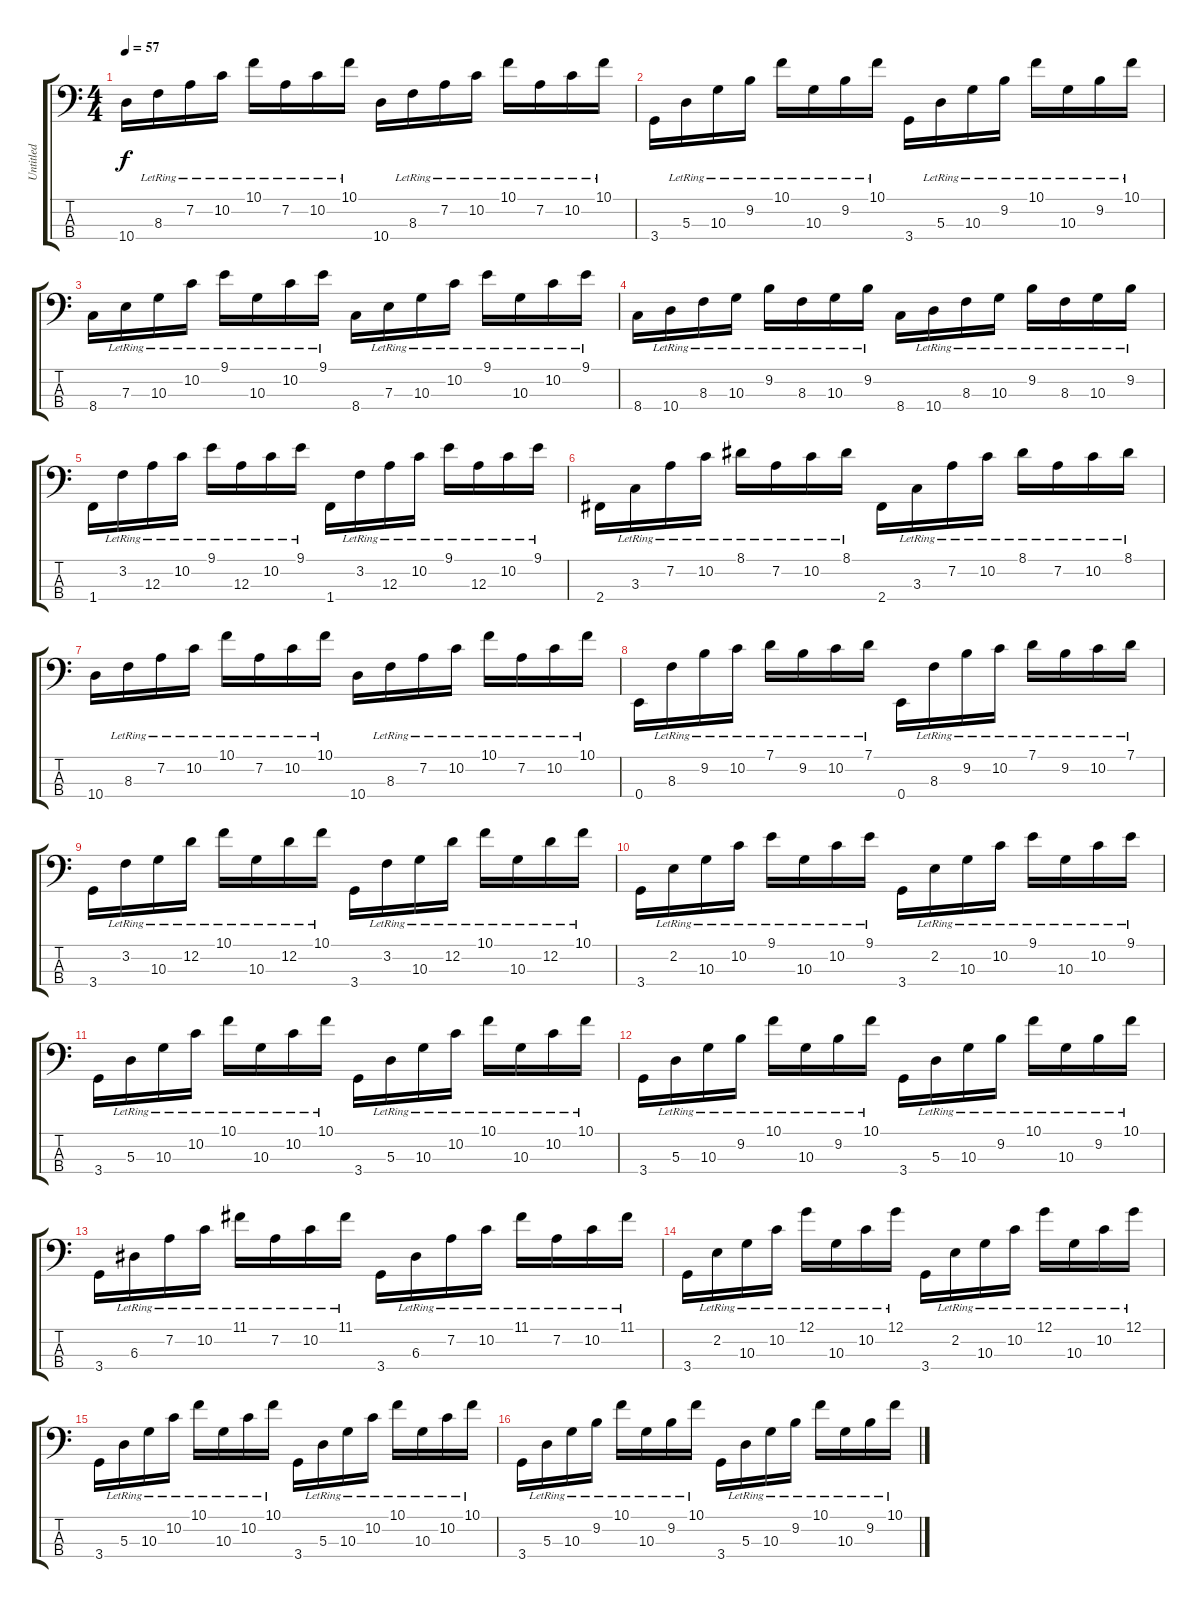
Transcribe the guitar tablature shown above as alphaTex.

\track ("Untitled" "Untitled") {instrument electricbassfinger}
\staff {score tabs}
\tuning (G2 D2 A1 E1) {hide}
\ts (4 4)
\tempo 57
\clef f4
\ks c
10.4.16{dy f} 8.3{lr}.16 7.2{lr}.16 10.2{lr}.16 10.1{lr}.16 7.2{lr}.16 10.2{lr}.16 10.1{lr}.16 10.4.16 8.3{lr}.16 7.2{lr}.16 10.2{lr}.16 10.1{lr}.16 7.2{lr}.16 10.2{lr}.16 10.1{lr}.16 |
3.4.16 5.3{lr}.16 10.3{lr}.16 9.2{lr}.16 10.1{lr}.16 10.3{lr}.16 9.2{lr}.16 10.1{lr}.16 3.4.16 5.3{lr}.16 10.3{lr}.16 9.2{lr}.16 10.1{lr}.16 10.3{lr}.16 9.2{lr}.16 10.1{lr}.16 |
8.4.16 7.3{lr}.16 10.3{lr}.16 10.2{lr}.16 9.1{lr}.16 10.3{lr}.16 10.2{lr}.16 9.1{lr}.16 8.4.16 7.3{lr}.16 10.3{lr}.16 10.2{lr}.16 9.1{lr}.16 10.3{lr}.16 10.2{lr}.16 9.1{lr}.16 |
8.4.16 10.4{lr}.16 8.3{lr}.16 10.3{lr}.16 9.2{lr}.16 8.3{lr}.16 10.3{lr}.16 9.2{lr}.16 8.4.16 10.4{lr}.16 8.3{lr}.16 10.3{lr}.16 9.2{lr}.16 8.3{lr}.16 10.3{lr}.16 9.2{lr}.16 |
1.4.16 3.2{lr}.16 12.3{lr}.16 10.2{lr}.16 9.1{lr}.16 12.3{lr}.16 10.2{lr}.16 9.1{lr}.16 1.4.16 3.2{lr}.16 12.3{lr}.16 10.2{lr}.16 9.1{lr}.16 12.3{lr}.16 10.2{lr}.16 9.1{lr}.16 |
2.4.16 3.3{lr}.16 7.2{lr}.16 10.2{lr}.16 8.1{lr}.16 7.2{lr}.16 10.2{lr}.16 8.1{lr}.16 2.4.16 3.3{lr}.16 7.2{lr}.16 10.2{lr}.16 8.1{lr}.16 7.2{lr}.16 10.2{lr}.16 8.1{lr}.16 |
10.4.16 8.3{lr}.16 7.2{lr}.16 10.2{lr}.16 10.1{lr}.16 7.2{lr}.16 10.2{lr}.16 10.1{lr}.16 10.4.16 8.3{lr}.16 7.2{lr}.16 10.2{lr}.16 10.1{lr}.16 7.2{lr}.16 10.2{lr}.16 10.1{lr}.16 |
0.4.16 8.3{lr}.16 9.2{lr}.16 10.2{lr}.16 7.1{lr}.16 9.2{lr}.16 10.2{lr}.16 7.1{lr}.16 0.4.16 8.3{lr}.16 9.2{lr}.16 10.2{lr}.16 7.1{lr}.16 9.2{lr}.16 10.2{lr}.16 7.1{lr}.16 |
3.4.16 3.2{lr}.16 10.3{lr}.16 12.2{lr}.16 10.1{lr}.16 10.3{lr}.16 12.2{lr}.16 10.1{lr}.16 3.4.16 3.2{lr}.16 10.3{lr}.16 12.2{lr}.16 10.1{lr}.16 10.3{lr}.16 12.2{lr}.16 10.1{lr}.16 |
3.4.16 2.2{lr}.16 10.3{lr}.16 10.2{lr}.16 9.1{lr}.16 10.3{lr}.16 10.2{lr}.16 9.1{lr}.16 3.4.16 2.2{lr}.16 10.3{lr}.16 10.2{lr}.16 9.1{lr}.16 10.3{lr}.16 10.2{lr}.16 9.1{lr}.16 |
3.4.16 5.3{lr}.16 10.3{lr}.16 10.2{lr}.16 10.1{lr}.16 10.3{lr}.16 10.2{lr}.16 10.1{lr}.16 3.4.16 5.3{lr}.16 10.3{lr}.16 10.2{lr}.16 10.1{lr}.16 10.3{lr}.16 10.2{lr}.16 10.1{lr}.16 |
3.4.16 5.3{lr}.16 10.3{lr}.16 9.2{lr}.16 10.1{lr}.16 10.3{lr}.16 9.2{lr}.16 10.1{lr}.16 3.4.16 5.3{lr}.16 10.3{lr}.16 9.2{lr}.16 10.1{lr}.16 10.3{lr}.16 9.2{lr}.16 10.1{lr}.16 |
3.4.16 6.3{lr}.16 7.2{lr}.16 10.2{lr}.16 11.1{lr}.16 7.2{lr}.16 10.2{lr}.16 11.1{lr}.16 3.4.16 6.3{lr}.16 7.2{lr}.16 10.2{lr}.16 11.1{lr}.16 7.2{lr}.16 10.2{lr}.16 11.1{lr}.16 |
3.4.16 2.2{lr}.16 10.3{lr}.16 10.2{lr}.16 12.1{lr}.16 10.3{lr}.16 10.2{lr}.16 12.1{lr}.16 3.4.16 2.2{lr}.16 10.3{lr}.16 10.2{lr}.16 12.1{lr}.16 10.3{lr}.16 10.2{lr}.16 12.1{lr}.16 |
3.4.16 5.3{lr}.16 10.3{lr}.16 10.2{lr}.16 10.1{lr}.16 10.3{lr}.16 10.2{lr}.16 10.1{lr}.16 3.4.16 5.3{lr}.16 10.3{lr}.16 10.2{lr}.16 10.1{lr}.16 10.3{lr}.16 10.2{lr}.16 10.1{lr}.16 |
3.4.16 5.3{lr}.16 10.3{lr}.16 9.2{lr}.16 10.1{lr}.16 10.3{lr}.16 9.2{lr}.16 10.1{lr}.16 3.4.16 5.3{lr}.16 10.3{lr}.16 9.2{lr}.16 10.1{lr}.16 10.3{lr}.16 9.2{lr}.16 10.1{lr}.16
